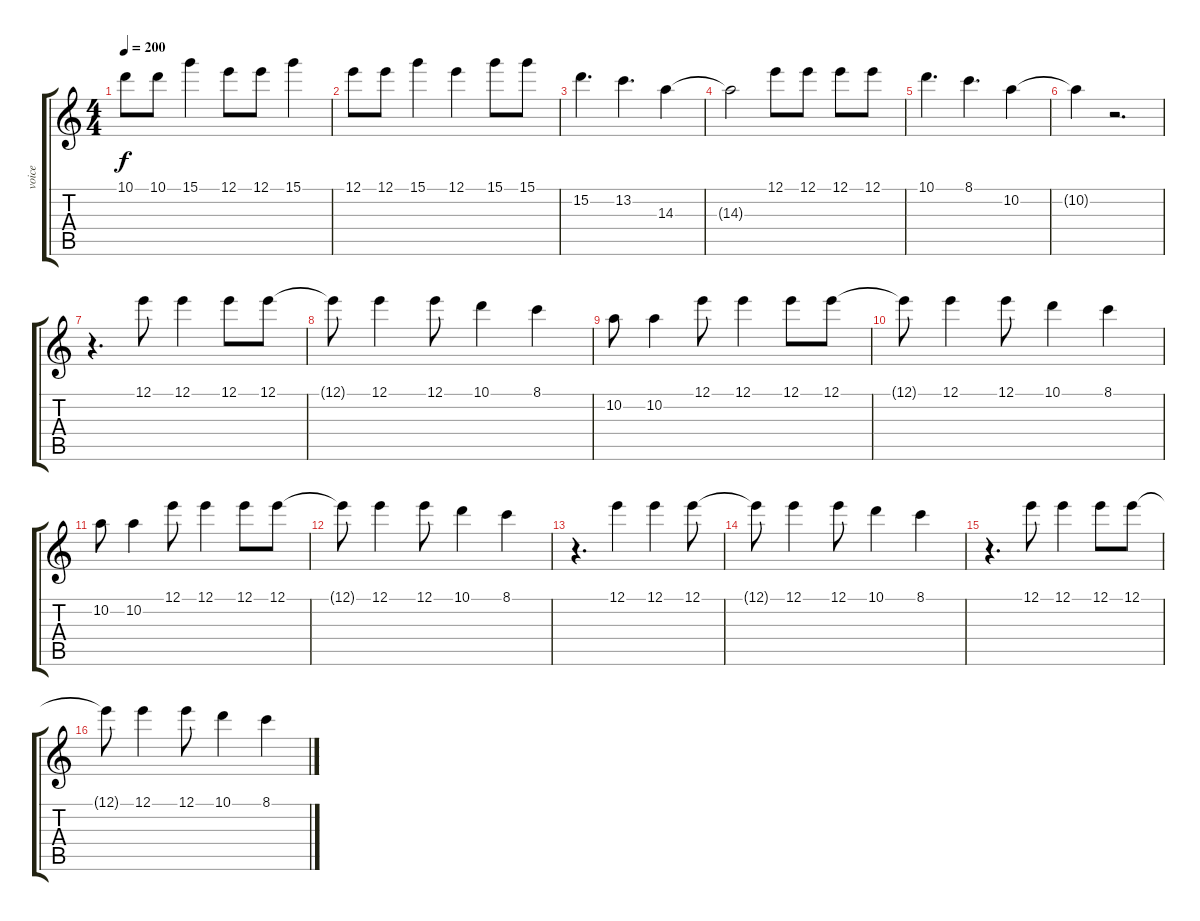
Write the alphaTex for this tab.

\track ("voice" "voice") {instrument overdrivenguitar}
\staff {score tabs}
\tuning (E4 B3 G3 D3 A2 E2) {hide}
\ts (4 4)
\tempo 200
\clef g2
\ks c
10.1.8{dy f} 10.1.8 15.1.4 12.1.8 12.1.8 15.1.4 |
12.1.8 12.1.8 15.1.4 12.1.4 15.1.8 15.1.8 |
15.2.4{d} 13.2.4{d} 14.3.4 |
14.3{t}.2 12.1.8 12.1.8 12.1.8 12.1.8 |
10.1.4{d} 8.1.4{d} 10.2.4 |
10.2{t}.4 r.2{d} |
r.4{d} 12.1.8 12.1.4 12.1.8 12.1.8 |
12.1{t}.8 12.1.4 12.1.8 10.1.4 8.1.4 |
10.2.8 10.2.4 12.1.8 12.1.4 12.1.8 12.1.8 |
12.1{t}.8 12.1.4 12.1.8 10.1.4 8.1.4 |
10.2.8 10.2.4 12.1.8 12.1.4 12.1.8 12.1.8 |
12.1{t}.8 12.1.4 12.1.8 10.1.4 8.1.4 |
r.4{d} 12.1.4 12.1.4 12.1.8 |
12.1{t}.8 12.1.4 12.1.8 10.1.4 8.1.4 |
r.4{d} 12.1.8 12.1.4 12.1.8 12.1.8 |
12.1{t}.8 12.1.4 12.1.8 10.1.4 8.1.4
